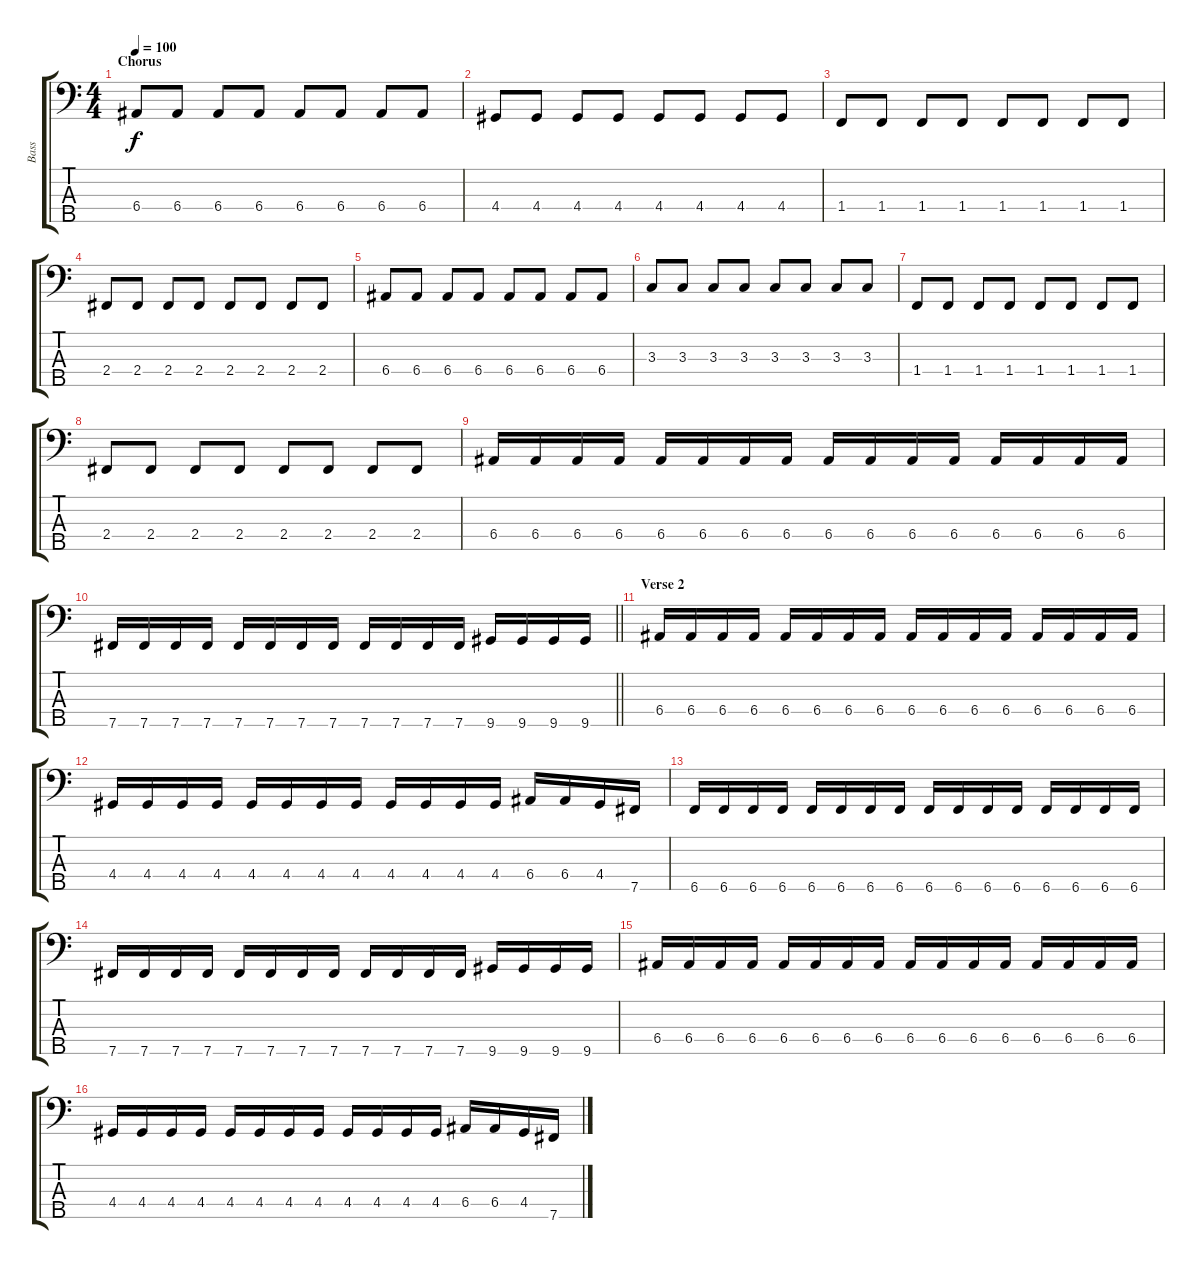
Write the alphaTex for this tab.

\track ("Bass" "Bass") {instrument electricbassfinger}
\staff {score tabs}
\tuning (G2 D2 A1 E1 B0) {hide}
\ts (4 4)
\section ("" "Chorus")
\tempo 100
\clef f4
\ks c
6.4.8{dy f} 6.4.8 6.4.8 6.4.8 6.4.8 6.4.8 6.4.8 6.4.8 |
4.4.8 4.4.8 4.4.8 4.4.8 4.4.8 4.4.8 4.4.8 4.4.8 |
1.4.8 1.4.8 1.4.8 1.4.8 1.4.8 1.4.8 1.4.8 1.4.8 |
2.4.8 2.4.8 2.4.8 2.4.8 2.4.8 2.4.8 2.4.8 2.4.8 |
6.4.8 6.4.8 6.4.8 6.4.8 6.4.8 6.4.8 6.4.8 6.4.8 |
3.3.8 3.3.8 3.3.8 3.3.8 3.3.8 3.3.8 3.3.8 3.3.8 |
1.4.8 1.4.8 1.4.8 1.4.8 1.4.8 1.4.8 1.4.8 1.4.8 |
2.4.8 2.4.8 2.4.8 2.4.8 2.4.8 2.4.8 2.4.8 2.4.8 |
6.4.16 6.4.16 6.4.16 6.4.16 6.4.16 6.4.16 6.4.16 6.4.16 6.4.16 6.4.16 6.4.16 6.4.16 6.4.16 6.4.16 6.4.16 6.4.16 |
\barLineRight lightlight
7.5.16 7.5.16 7.5.16 7.5.16 7.5.16 7.5.16 7.5.16 7.5.16 7.5.16 7.5.16 7.5.16 7.5.16 9.5.16 9.5.16 9.5.16 9.5.16 |
\section ("" "Verse 2")
6.4.16 6.4.16 6.4.16 6.4.16 6.4.16 6.4.16 6.4.16 6.4.16 6.4.16 6.4.16 6.4.16 6.4.16 6.4.16 6.4.16 6.4.16 6.4.16 |
4.4.16 4.4.16 4.4.16 4.4.16 4.4.16 4.4.16 4.4.16 4.4.16 4.4.16 4.4.16 4.4.16 4.4.16 6.4.16 6.4.16 4.4.16 7.5.16 |
6.5.16 6.5.16 6.5.16 6.5.16 6.5.16 6.5.16 6.5.16 6.5.16 6.5.16 6.5.16 6.5.16 6.5.16 6.5.16 6.5.16 6.5.16 6.5.16 |
7.5.16 7.5.16 7.5.16 7.5.16 7.5.16 7.5.16 7.5.16 7.5.16 7.5.16 7.5.16 7.5.16 7.5.16 9.5.16 9.5.16 9.5.16 9.5.16 |
6.4.16 6.4.16 6.4.16 6.4.16 6.4.16 6.4.16 6.4.16 6.4.16 6.4.16 6.4.16 6.4.16 6.4.16 6.4.16 6.4.16 6.4.16 6.4.16 |
4.4.16 4.4.16 4.4.16 4.4.16 4.4.16 4.4.16 4.4.16 4.4.16 4.4.16 4.4.16 4.4.16 4.4.16 6.4.16 6.4.16 4.4.16 7.5.16
